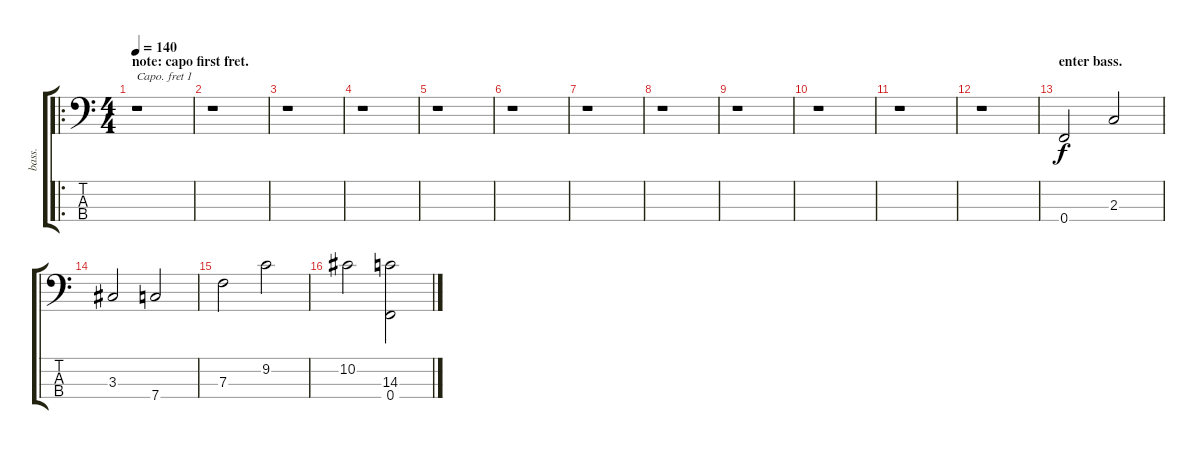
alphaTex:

\track ("bass." "bass.") {instrument electricbasspick}
\staff {score tabs}
\capo 1
\tuning (G2 D2 A1 E1) {hide}
\ro
\ts (4 4)
\section ("" "note: capo first fret.")
\tempo 140
\clef f4
\ks c
r.1{dy f instrument electricbasspick} |
r.1 |
r.1 |
r.1 |
r.1 |
r.1 |
r.1 |
r.1 |
r.1 |
r.1 |
r.1 |
r.1 |
\section ("" "enter bass.")
0.4.2 2.3.2 |
3.3.2 7.4.2 |
7.3.2 9.2.2 |
10.2.2 (14.3 0.4).2
